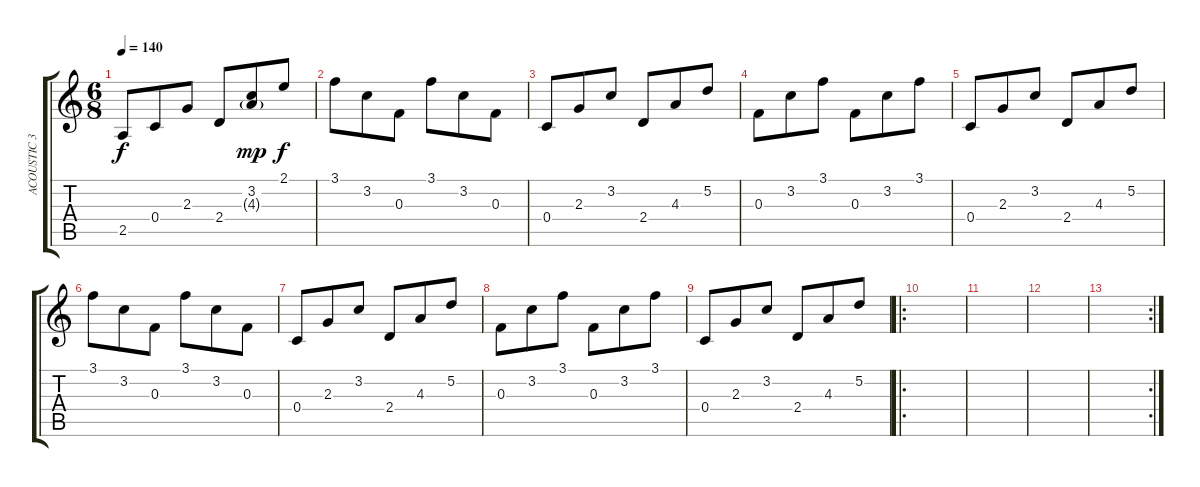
\track ("ACOUSTIC 3" "ACOUSTIC 3") {instrument acousticguitarsteel}
\staff {score tabs}
\tuning (D4 A3 F3 C3 G2 D2) {hide}
\ts (6 8)
\tempo 140
\clef g2
\ks c
2.5.8{dy f} 0.4.8 2.3.8 2.4.8 (3.2 4.3{g}).8{dy mp} 2.1.8{dy f} |
3.1.8 3.2.8 0.3.8 3.1.8 3.2.8 0.3.8 |
0.4.8 2.3.8 3.2.8 2.4.8 4.3.8 5.2.8 |
0.3.8 3.2.8 3.1.8 0.3.8 3.2.8 3.1.8 |
0.4.8 2.3.8 3.2.8 2.4.8 4.3.8 5.2.8 |
3.1.8 3.2.8 0.3.8 3.1.8 3.2.8 0.3.8 |
0.4.8 2.3.8 3.2.8 2.4.8 4.3.8 5.2.8 |
0.3.8 3.2.8 3.1.8 0.3.8 3.2.8 3.1.8 |
0.4.8 2.3.8 3.2.8 2.4.8 4.3.8 5.2.8 |
\ro
|
|
|
\rc 2
